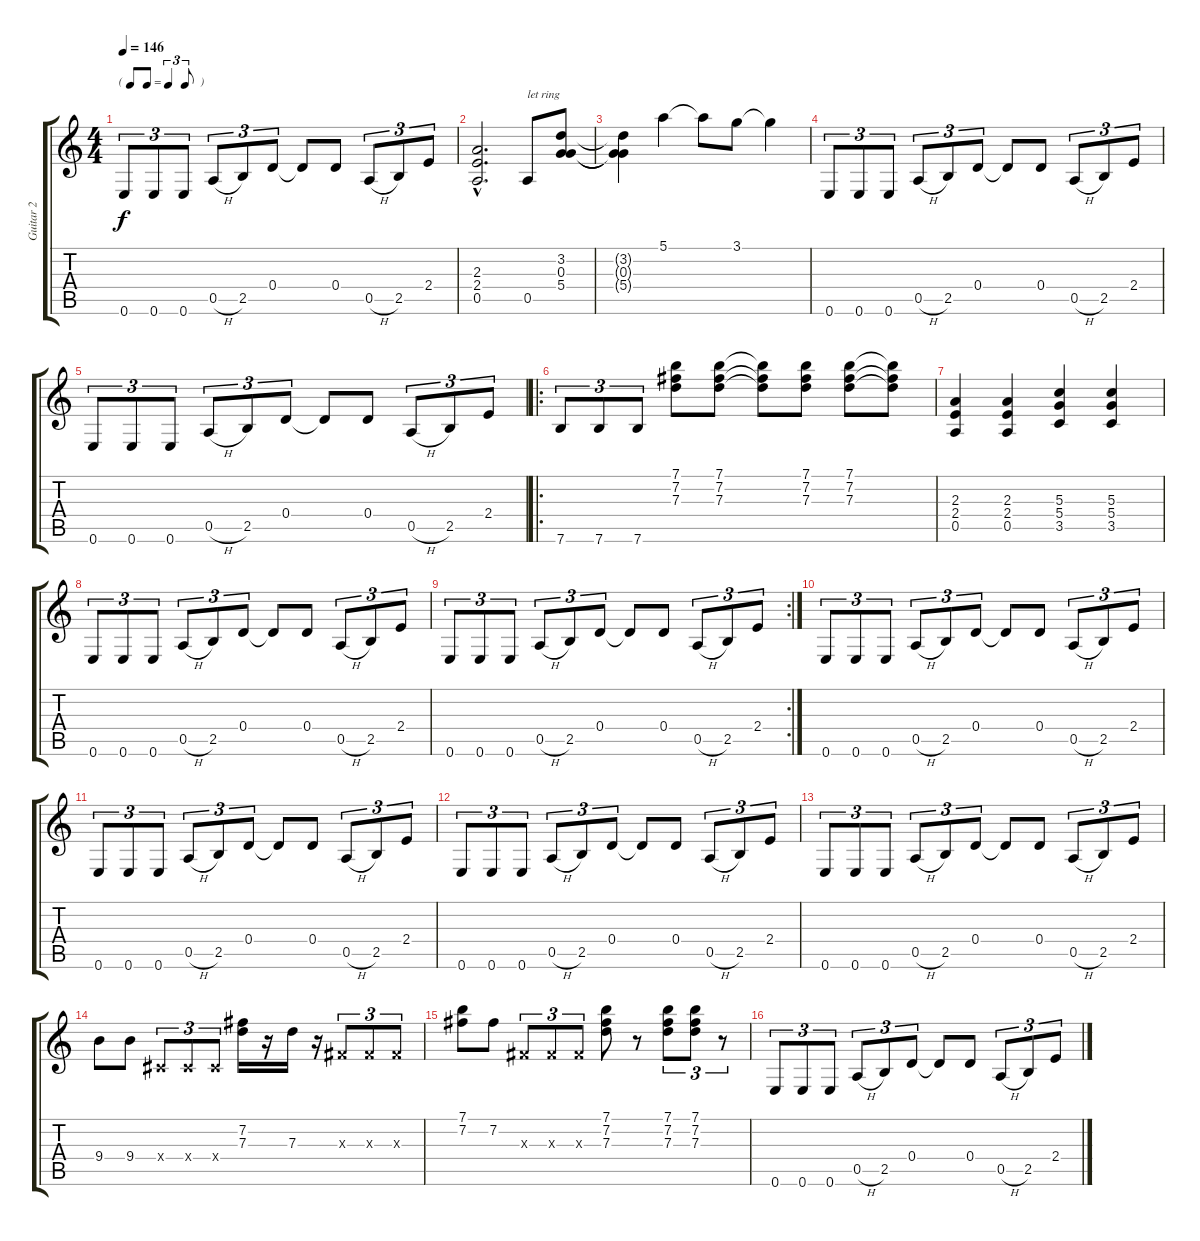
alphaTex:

\track ("Guitar 2" "Guitar 2") {instrument overdrivenguitar}
\staff {score tabs}
\tuning (E4 B3 G3 D3 A2 E2) {hide}
\ts (4 4)
\tf triplet8th
\tempo 146
\clef g2
\ks c
0.6.8{tu (3 2) dy f} 0.6.8{tu (3 2)} 0.6.8{tu (3 2)} 0.5{h}.8{tu (3 2)} 2.5.8{tu (3 2)} 0.4.8{tu (3 2)} 0.4{t}.8 0.4.8 0.5{h}.8{tu (3 2)} 2.5.8{tu (3 2)} 2.4.8{tu (3 2)} |
(2.3{hac} 2.4{hac} 0.5{hac}).2{d} 0.5.8{txt "let ring"} (3.2 0.3 5.4).8 |
(3.2{t} 0.3{t} 5.4{t}).4 5.1.4 5.1{t}.8 3.1.8 3.1{t}.4 |
0.6.8{tu (3 2)} 0.6.8{tu (3 2)} 0.6.8{tu (3 2)} 0.5{h}.8{tu (3 2)} 2.5.8{tu (3 2)} 0.4.8{tu (3 2)} 0.4{t}.8 0.4.8 0.5{h}.8{tu (3 2)} 2.5.8{tu (3 2)} 2.4.8{tu (3 2)} |
0.6.8{tu (3 2)} 0.6.8{tu (3 2)} 0.6.8{tu (3 2)} 0.5{h}.8{tu (3 2)} 2.5.8{tu (3 2)} 0.4.8{tu (3 2)} 0.4{t}.8 0.4.8 0.5{h}.8{tu (3 2)} 2.5.8{tu (3 2)} 2.4.8{tu (3 2)} |
\ro
7.6.8{tu (3 2)} 7.6.8{tu (3 2)} 7.6.8{tu (3 2)} (7.1 7.2 7.3).8 (7.1 7.2 7.3).8 (7.1{t} 7.2{t} 7.3{t}).8 (7.1 7.2 7.3).8 (7.1 7.2 7.3).8 (7.1{t} 7.2{t} 7.3{t}).8 |
(2.3 2.4 0.5).4 (2.3 2.4 0.5).4 (5.3 5.4 3.5).4 (5.3 5.4 3.5).4 |
0.6.8{tu (3 2)} 0.6.8{tu (3 2)} 0.6.8{tu (3 2)} 0.5{h}.8{tu (3 2)} 2.5.8{tu (3 2)} 0.4.8{tu (3 2)} 0.4{t}.8 0.4.8 0.5{h}.8{tu (3 2)} 2.5.8{tu (3 2)} 2.4.8{tu (3 2)} |
\rc 2
0.6.8{tu (3 2)} 0.6.8{tu (3 2)} 0.6.8{tu (3 2)} 0.5{h}.8{tu (3 2)} 2.5.8{tu (3 2)} 0.4.8{tu (3 2)} 0.4{t}.8 0.4.8 0.5{h}.8{tu (3 2)} 2.5.8{tu (3 2)} 2.4.8{tu (3 2)} |
0.6.8{tu (3 2)} 0.6.8{tu (3 2)} 0.6.8{tu (3 2)} 0.5{h}.8{tu (3 2)} 2.5.8{tu (3 2)} 0.4.8{tu (3 2)} 0.4{t}.8 0.4.8 0.5{h}.8{tu (3 2)} 2.5.8{tu (3 2)} 2.4.8{tu (3 2)} |
0.6.8{tu (3 2)} 0.6.8{tu (3 2)} 0.6.8{tu (3 2)} 0.5{h}.8{tu (3 2)} 2.5.8{tu (3 2)} 0.4.8{tu (3 2)} 0.4{t}.8 0.4.8 0.5{h}.8{tu (3 2)} 2.5.8{tu (3 2)} 2.4.8{tu (3 2)} |
0.6.8{tu (3 2)} 0.6.8{tu (3 2)} 0.6.8{tu (3 2)} 0.5{h}.8{tu (3 2)} 2.5.8{tu (3 2)} 0.4.8{tu (3 2)} 0.4{t}.8 0.4.8 0.5{h}.8{tu (3 2)} 2.5.8{tu (3 2)} 2.4.8{tu (3 2)} |
0.6.8{tu (3 2)} 0.6.8{tu (3 2)} 0.6.8{tu (3 2)} 0.5{h}.8{tu (3 2)} 2.5.8{tu (3 2)} 0.4.8{tu (3 2)} 0.4{t}.8 0.4.8 0.5{h}.8{tu (3 2)} 2.5.8{tu (3 2)} 2.4.8{tu (3 2)} |
9.4.8 9.4.8 -1.4{x}.8{tu (3 2)} -1.4{x}.8{tu (3 2)} -1.4{x}.8{tu (3 2)} (7.2 7.3).16 r.16 7.3.16 r.16 -1.3{x}.8{tu (3 2)} -1.3{x}.8{tu (3 2)} -1.3{x}.8{tu (3 2)} |
(7.1 7.2).8 7.2.8 -1.3{x}.8{tu (3 2)} -1.3{x}.8{tu (3 2)} -1.3{x}.8{tu (3 2)} (7.1 7.2 7.3).8 r.8 (7.1 7.2 7.3).8{tu (3 2)} (7.1 7.2 7.3).8{tu (3 2)} r.8{tu (3 2)} |
0.6.8{tu (3 2)} 0.6.8{tu (3 2)} 0.6.8{tu (3 2)} 0.5{h}.8{tu (3 2)} 2.5.8{tu (3 2)} 0.4.8{tu (3 2)} 0.4{t}.8 0.4.8 0.5{h}.8{tu (3 2)} 2.5.8{tu (3 2)} 2.4.8{tu (3 2)}
